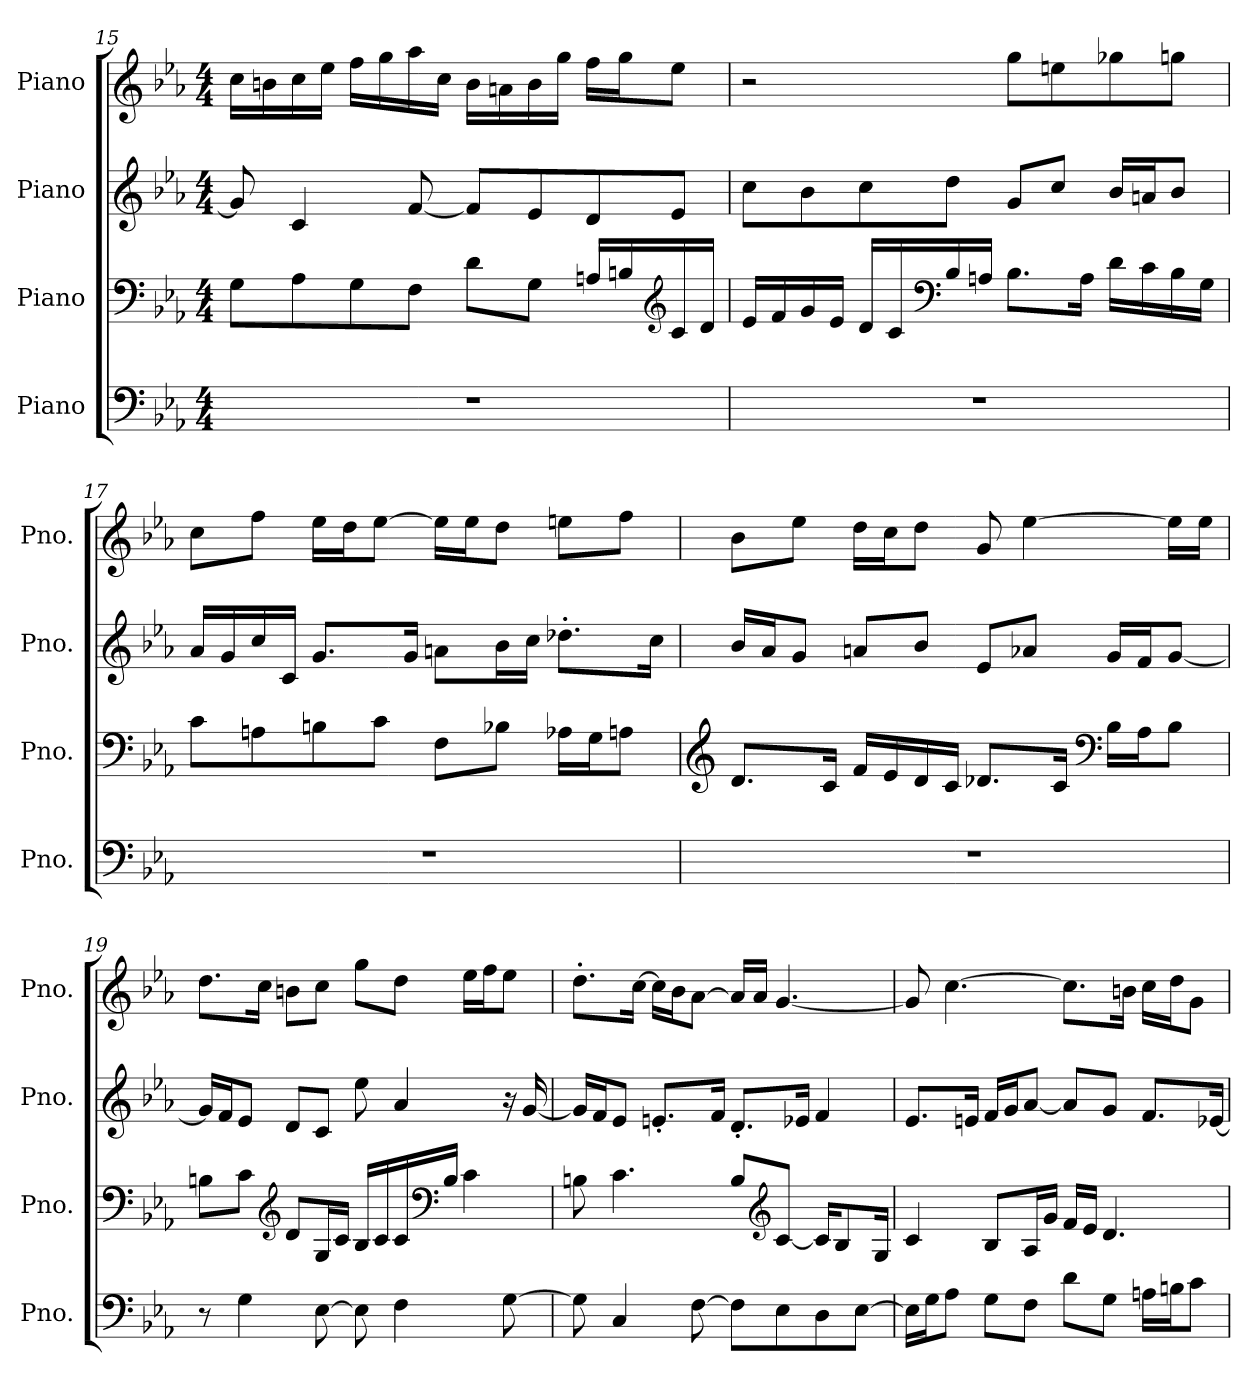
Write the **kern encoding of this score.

**kern	**kern	**kern	**kern
*part4	*part3	*part2	*part1
*staff4	*staff3	*staff2	*staff1
*I"Piano	*I"Piano	*I"Piano	*I"Piano
*I'Pno.	*I'Pno.	*I'Pno.	*I'Pno.
*clefF4	*clefF4	*clefG2	*clefG2
*k[b-e-a-]	*k[b-e-a-]	*k[b-e-a-]	*k[b-e-a-]
*M4/4	*M4/4	*M4/4	*M4/4
=15	=15	=15	=15
1r	8G\L	8g/]	16cc\LL
.	.	.	16bn\
.	8A-\	4c/	16cc\
.	.	.	16ee-\JJ
.	8G\	.	16ff\LL
.	.	.	16gg\
.	8F\J	[8f/	16aa-\
.	.	.	16cc\JJ
.	8d\L	8f/L]	16b\LL
.	.	.	16an\
.	8G\J	8e-/	16b\
.	.	.	16gg\JJ
.	16An/LL	8d/	16ff\LL
.	16Bn/	.	16gg\J
*	*clefG2	*	*
.	16c/	8e-/J	8ee-\J
.	16d/JJ	.	.
!!LO:LB:g=z
=16	=16	=16	=16
1r	16e-/LL	8cc\L	2r
.	16f/	.	.
.	16g/	8b-\	.
.	16e-/JJ	.	.
.	16d/LL	8cc\	.
.	16c/	.	.
*	*clefF4	*	*
.	16B-/	8dd\J	.
.	16An/JJ	.	.
.	8.B-\L	8g/L	8gg\L
.	.	8cc/J	8een\
.	16A\Jk	.	.
.	16d\LL	16b-/LL	8gg-X\
.	16c\	16an/J	.
.	16B-\	8b-/J	8ggn\J
.	16G\JJ	.	.
=17	=17	=17	=17
1r	8c\L	16a-/LL	8cc\L
.	.	16g/	.
.	8An\	16cc/	8ff\J
.	.	16c/JJ	.
.	8Bn\	8.g/L	16ee-\LL
.	.	.	16dd\J
.	8c\J	.	[8ee-\J
.	.	16g/Jk	.
.	8F\L	8an\L	16ee-\LL]
.	.	.	16ee-\J
.	8B-X\J	16b-\L	8dd\J
.	.	16cc\JJ	.
.	16A-X\LL	8.dd-X'\L	8een\L
.	16G\J	.	.
.	8An\J	.	8ff\J
.	.	16cc\Jk	.
!!LO:LB:g=z
=18	=18	=18	=18
*	*clefG2	*	*
1r	8.d/L	16b-/LL	8b-\L
.	.	16a-/J	.
.	.	8g/J	8ee-\J
.	16c/Jk	.	.
.	16f/LL	8an/L	16dd\LL
.	16e-/	.	16cc\J
.	16d/	8b-/J	8dd\J
.	16c/JJ	.	.
.	8.d-X/L	8e-/L	8g/
.	.	8a-X/J	[4ee-\
.	16c/Jk	.	.
*	*clefF4	*	*
.	16B-\LL	16g/LL	.
.	16A-\J	16f/J	.
.	8B-\J	[8g/J	16ee-\LL]
.	.	.	16ee-\JJ
=19	=19	=19	=19
8r	8Bn\L	16g/LL]	8.dd\L
.	.	16f/J	.
4G\	8c\J	8e-/J	.
.	.	.	16cc\Jk
*	*clefG2	*	*
.	8d/L	8d/L	8bn\L
[8E-\	16G/L	8c/J	8cc\J
.	16c/JJ	.	.
8E-\]	16B/LL	8ee-\	8gg\L
.	16c/	.	.
4F\	16c/	4a-/	8dd\J
*	*clefF4	*	*
.	16B/JJ	.	.
.	4c\	.	16ee-\LL
.	.	.	16ff\J
[8G\	.	16r	8ee-\J
.	.	[16g/	.
!!LO:PB:g=z
=20	=20	=20	=20
8G\]	8Bn\	16g/LL]	8.dd'\L
.	.	16f/J	.
4C/	4.c\	8e-/J	.
.	.	.	[16cc\Jk
.	.	8.en'/L	16cc\LL]
.	.	.	16b-\J
[8F\	.	.	[8a-\J
.	.	16f/Jk	.
8F\L]	8B/L	8.d'/L	16a-/LL]
.	.	.	16a-/JJ
*	*clefG2	*	*
8E-\	[8c/J	.	[4.g/
.	.	16e-X/Jk	.
8D\	16c/KL]	4f/	.
.	8B/	.	.
[8E-\J	.	.	.
.	16G/Jk	.	.
=21	=21	=21	=21
16E-\LL]	4c/	8.e-/L	8g/]
16G\J	.	.	.
8A-\J	.	.	[4.cc\
.	.	16en/Jk	.
8G\L	8B-/L	16f/LL	.
.	.	16g/J	.
8F\J	16A-/L	[8a-/J	.
.	16g/JJ	.	.
8d\L	16f/LL	8a-/L]	8.cc\L]
.	16e-/JJ	.	.
8G\J	4.d/	8g/J	.
.	.	.	16bn\Jk
16An\LL	.	8.f/L	16cc\LL
16Bn\J	.	.	16dd\J
8c\J	.	.	8g\J
.	.	[16e-X/Jk	.
=	=	=	=
*-	*-	*-	*-
